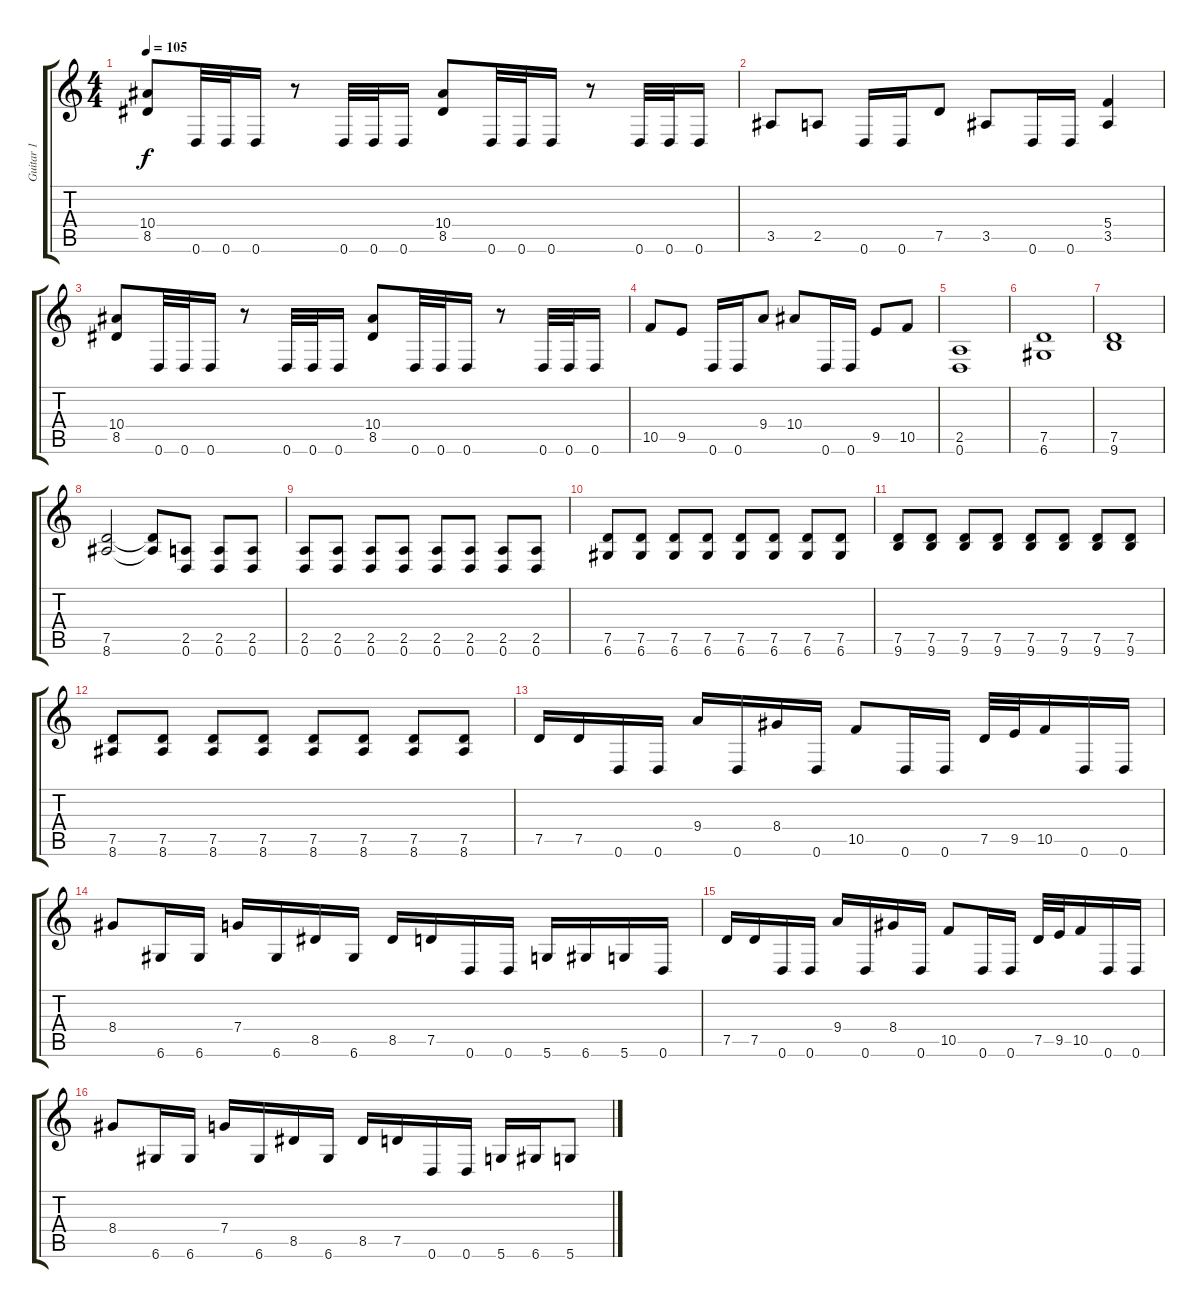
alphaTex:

\track ("Guitar 1" "Guitar 1") {instrument distortionguitar}
\staff {score tabs}
\tuning (D4 A3 F3 C3 G2 D2) {hide}
\ts (4 4)
\tempo 105
\clef g2
\ks c
(10.4 8.5).8{dy f balance 8} 0.6.32 0.6.32 0.6.16 r.8 0.6.32 0.6.32 0.6.16 (10.4 8.5).8{balance 8} 0.6.32 0.6.32 0.6.16 r.8 0.6.32 0.6.32 0.6.16 |
3.5.8 2.5.8 0.6.16 0.6.16 7.5.8 3.5.8 0.6.16 0.6.16 (5.4 3.5).4 |
(10.4 8.5).8{balance 8} 0.6.32 0.6.32 0.6.16 r.8 0.6.32 0.6.32 0.6.16 (10.4 8.5).8{balance 8} 0.6.32 0.6.32 0.6.16 r.8 0.6.32 0.6.32 0.6.16 |
10.5.8 9.5.8 0.6.16 0.6.16 9.4.8 10.4.8 0.6.16 0.6.16 9.5.8 10.5.8 |
(2.5 0.6).1 |
(7.5 6.6).1 |
(7.5 9.6).1 |
(7.5 8.6).2 (7.5{t} 8.6{t}).8 (2.5 0.6).8 (2.5 0.6).8 (2.5 0.6).8 |
(2.5 0.6).8 (2.5 0.6).8 (2.5 0.6).8 (2.5 0.6).8 (2.5 0.6).8 (2.5 0.6).8 (2.5 0.6).8 (2.5 0.6).8 |
(7.5 6.6).8 (7.5 6.6).8 (7.5 6.6).8 (7.5 6.6).8 (7.5 6.6).8 (7.5 6.6).8 (7.5 6.6).8 (7.5 6.6).8 |
(7.5 9.6).8 (7.5 9.6).8 (7.5 9.6).8 (7.5 9.6).8 (7.5 9.6).8 (7.5 9.6).8 (7.5 9.6).8 (7.5 9.6).8 |
(7.5 8.6).8 (7.5 8.6).8 (7.5 8.6).8 (7.5 8.6).8 (7.5 8.6).8 (7.5 8.6).8 (7.5 8.6).8 (7.5 8.6).8 |
7.5.16 7.5.16 0.6.16 0.6.16 9.4.16 0.6.16 8.4.16 0.6.16 10.5.8 0.6.16 0.6.16 7.5.32 9.5.32 10.5.16 0.6.16 0.6.16 |
8.4.8 6.6.16 6.6.16 7.4.16 6.6.16 8.5.16 6.6.16 8.5.16 7.5.16 0.6.16 0.6.16 5.6.16 6.6.16 5.6.16 0.6.16 |
7.5.16 7.5.16 0.6.16 0.6.16 9.4.16 0.6.16 8.4.16 0.6.16 10.5.8 0.6.16 0.6.16 7.5.32 9.5.32 10.5.16 0.6.16 0.6.16 |
8.4.8 6.6.16 6.6.16 7.4.16 6.6.16 8.5.16 6.6.16 8.5.16 7.5.16 0.6.16 0.6.16 5.6.16 6.6.16 5.6.8
